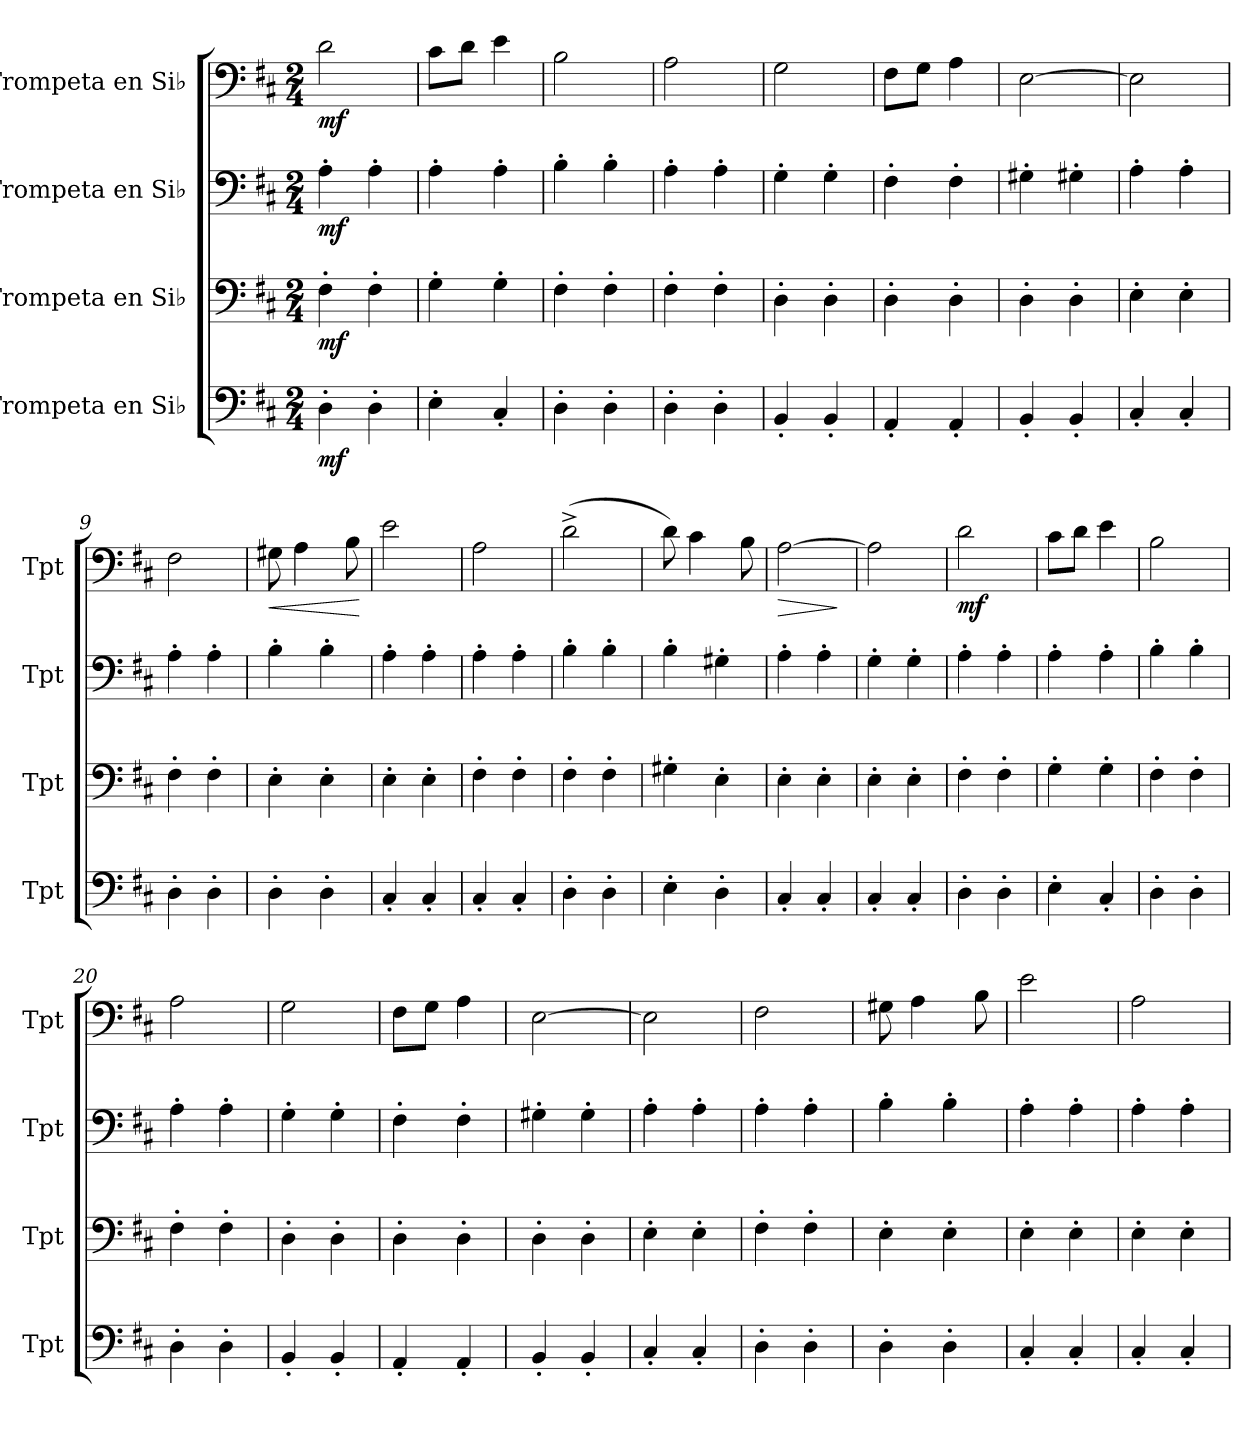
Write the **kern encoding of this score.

**kern	**dynam	**kern	**dynam	**kern	**dynam	**kern	**dynam
*part4	*part4	*part3	*part3	*part2	*part2	*part1	*part1
*staff4	*staff4	*staff3	*staff3	*staff2	*staff2	*staff1	*staff1
*I"Trompeta en Si♭	*	*I"Trompeta en Si♭	*	*I"Trompeta en Si♭	*	*I"Trompeta en Si♭	*
*I'Tpt	*	*I'Tpt	*	*I'Tpt	*	*I'Tpt	*
*clefF4	*	*clefF4	*	*clefF4	*	*clefF4	*
*ITrd1c2	*	*ITrd1c2	*	*ITrd1c2	*	*ITrd1c2	*
*k[]	*	*k[]	*	*k[]	*	*k[]	*
*M2/4	*	*M2/4	*	*M2/4	*	*M2/4	*
*MM110	*	*MM110	*	*MM110	*	*MM110	*
=1	=1	=1	=1	=1	=1	=1	=1
!	!LO:DY:b	!	!LO:DY:b	!	!LO:DY:b	!	!LO:DY:b
4C'\	mf	4E'\	mf	4G'\	mf	2c\	mf
4C'\	.	4E'\	.	4G'\	.	.	.
=2	=2	=2	=2	=2	=2	=2	=2
4D'\	.	4F'\	.	4G'\	.	8B\L	.
.	.	.	.	.	.	8c\J	.
4BB'/	.	4F'\	.	4G'\	.	4d\	.
=3	=3	=3	=3	=3	=3	=3	=3
4C'\	.	4E'\	.	4A'\	.	2A\	.
4C'\	.	4E'\	.	4A'\	.	.	.
=4	=4	=4	=4	=4	=4	=4	=4
4C'\	.	4E'\	.	4G'\	.	2G\	.
4C'\	.	4E'\	.	4G'\	.	.	.
=5	=5	=5	=5	=5	=5	=5	=5
4AA'/	.	4C'\	.	4F'\	.	2F\	.
4AA'/	.	4C'\	.	4F'\	.	.	.
=6	=6	=6	=6	=6	=6	=6	=6
4GG'/	.	4C'\	.	4E'\	.	8E\L	.
.	.	.	.	.	.	8F\J	.
4GG'/	.	4C'\	.	4E'\	.	4G\	.
=7	=7	=7	=7	=7	=7	=7	=7
4AA'/	.	4C'\	.	4F#X'\	.	[2D\	.
4AA'/	.	4C'\	.	4F#X'\	.	.	.
=8	=8	=8	=8	=8	=8	=8	=8
4BB'/	.	4D'\	.	4G'\	.	2D\]	.
4BB'/	.	4D'\	.	4G'\	.	.	.
=9	=9	=9	=9	=9	=9	=9	=9
4C'\	.	4E'\	.	4G'\	.	2E\	.
4C'\	.	4E'\	.	4G'\	.	.	.
=10	=10	=10	=10	=10	=10	=10	=10
!	!	!	!	!	!	!	!LO:HP:b
4C'\	.	4D'\	.	4A'\	.	8F#X\	<
.	.	.	.	.	.	4G\	.
4C'\	.	4D'\	.	4A'\	.	.	.
.	.	.	.	.	.	8A\	.
.	.	.	.	.	.	.	[
=11	=11	=11	=11	=11	=11	=11	=11
4BB'/	.	4D'\	.	4G'\	.	2d\	.
4BB'/	.	4D'\	.	4G'\	.	.	.
=12	=12	=12	=12	=12	=12	=12	=12
4BB'/	.	4E'\	.	4G'\	.	2G\	.
4BB'/	.	4E'\	.	4G'\	.	.	.
!!LO:LB:g=z
=13	=13	=13	=13	=13	=13	=13	=13
4C'\	.	4E'\	.	4A'\	.	(2c^\	.
4C'\	.	4E'\	.	4A'\	.	.	.
=14	=14	=14	=14	=14	=14	=14	=14
4D'\	.	4F#X'\	.	4A'\	.	8c\)	.
.	.	.	.	.	.	4B\	.
4C'\	.	4D'\	.	4F#X'\	.	.	.
.	.	.	.	.	.	8A\	.
=15	=15	=15	=15	=15	=15	=15	=15
!	!	!	!	!	!	!	!LO:HP:b
4BB'/	.	4D'\	.	4G'\	.	[2G\	>
4BB'/	.	4D'\	.	4G'\	.	.	.
.	.	.	.	.	.	.	]
=16	=16	=16	=16	=16	=16	=16	=16
4BB'/	.	4D'\	.	4F'\	.	2G\]	.
4BB'/	.	4D'\	.	4F'\	.	.	.
=17	=17	=17	=17	=17	=17	=17	=17
!	!	!	!	!	!	!	!LO:DY:b
4C'\	.	4E'\	.	4G'\	.	2c\	mf
4C'\	.	4E'\	.	4G'\	.	.	.
=18	=18	=18	=18	=18	=18	=18	=18
4D'\	.	4F'\	.	4G'\	.	8B\L	.
.	.	.	.	.	.	8c\J	.
4BB'/	.	4F'\	.	4G'\	.	4d\	.
=19	=19	=19	=19	=19	=19	=19	=19
4C'\	.	4E'\	.	4A'\	.	2A\	.
4C'\	.	4E'\	.	4A'\	.	.	.
=20	=20	=20	=20	=20	=20	=20	=20
4C'\	.	4E'\	.	4G'\	.	2G\	.
4C'\	.	4E'\	.	4G'\	.	.	.
=21	=21	=21	=21	=21	=21	=21	=21
4AA'/	.	4C'\	.	4F'\	.	2F\	.
4AA'/	.	4C'\	.	4F'\	.	.	.
=22	=22	=22	=22	=22	=22	=22	=22
4GG'/	.	4C'\	.	4E'\	.	8E\L	.
.	.	.	.	.	.	8F\J	.
4GG'/	.	4C'\	.	4E'\	.	4G\	.
=23	=23	=23	=23	=23	=23	=23	=23
4AA'/	.	4C'\	.	4F#X'\	.	[2D\	.
4AA'/	.	4C'\	.	4F#'\	.	.	.
=24	=24	=24	=24	=24	=24	=24	=24
4BB'/	.	4D'\	.	4G'\	.	2D\]	.
4BB'/	.	4D'\	.	4G'\	.	.	.
=25	=25	=25	=25	=25	=25	=25	=25
4C'\	.	4E'\	.	4G'\	.	2E\	.
4C'\	.	4E'\	.	4G'\	.	.	.
!!LO:PB:g=z
=26	=26	=26	=26	=26	=26	=26	=26
4C'\	.	4D'\	.	4A'\	.	8F#X\	.
.	.	.	.	.	.	4G\	.
4C'\	.	4D'\	.	4A'\	.	.	.
.	.	.	.	.	.	8A\	.
=27	=27	=27	=27	=27	=27	=27	=27
4BB'/	.	4D'\	.	4G'\	.	2d\	.
4BB'/	.	4D'\	.	4G'\	.	.	.
=28	=28	=28	=28	=28	=28	=28	=28
4BB'/	.	4D'\	.	4G'\	.	2G\	.
4BB'/	.	4D'\	.	4G'\	.	.	.
=	=	=	=	=	=	=	=
*-	*-	*-	*-	*-	*-	*-	*-
